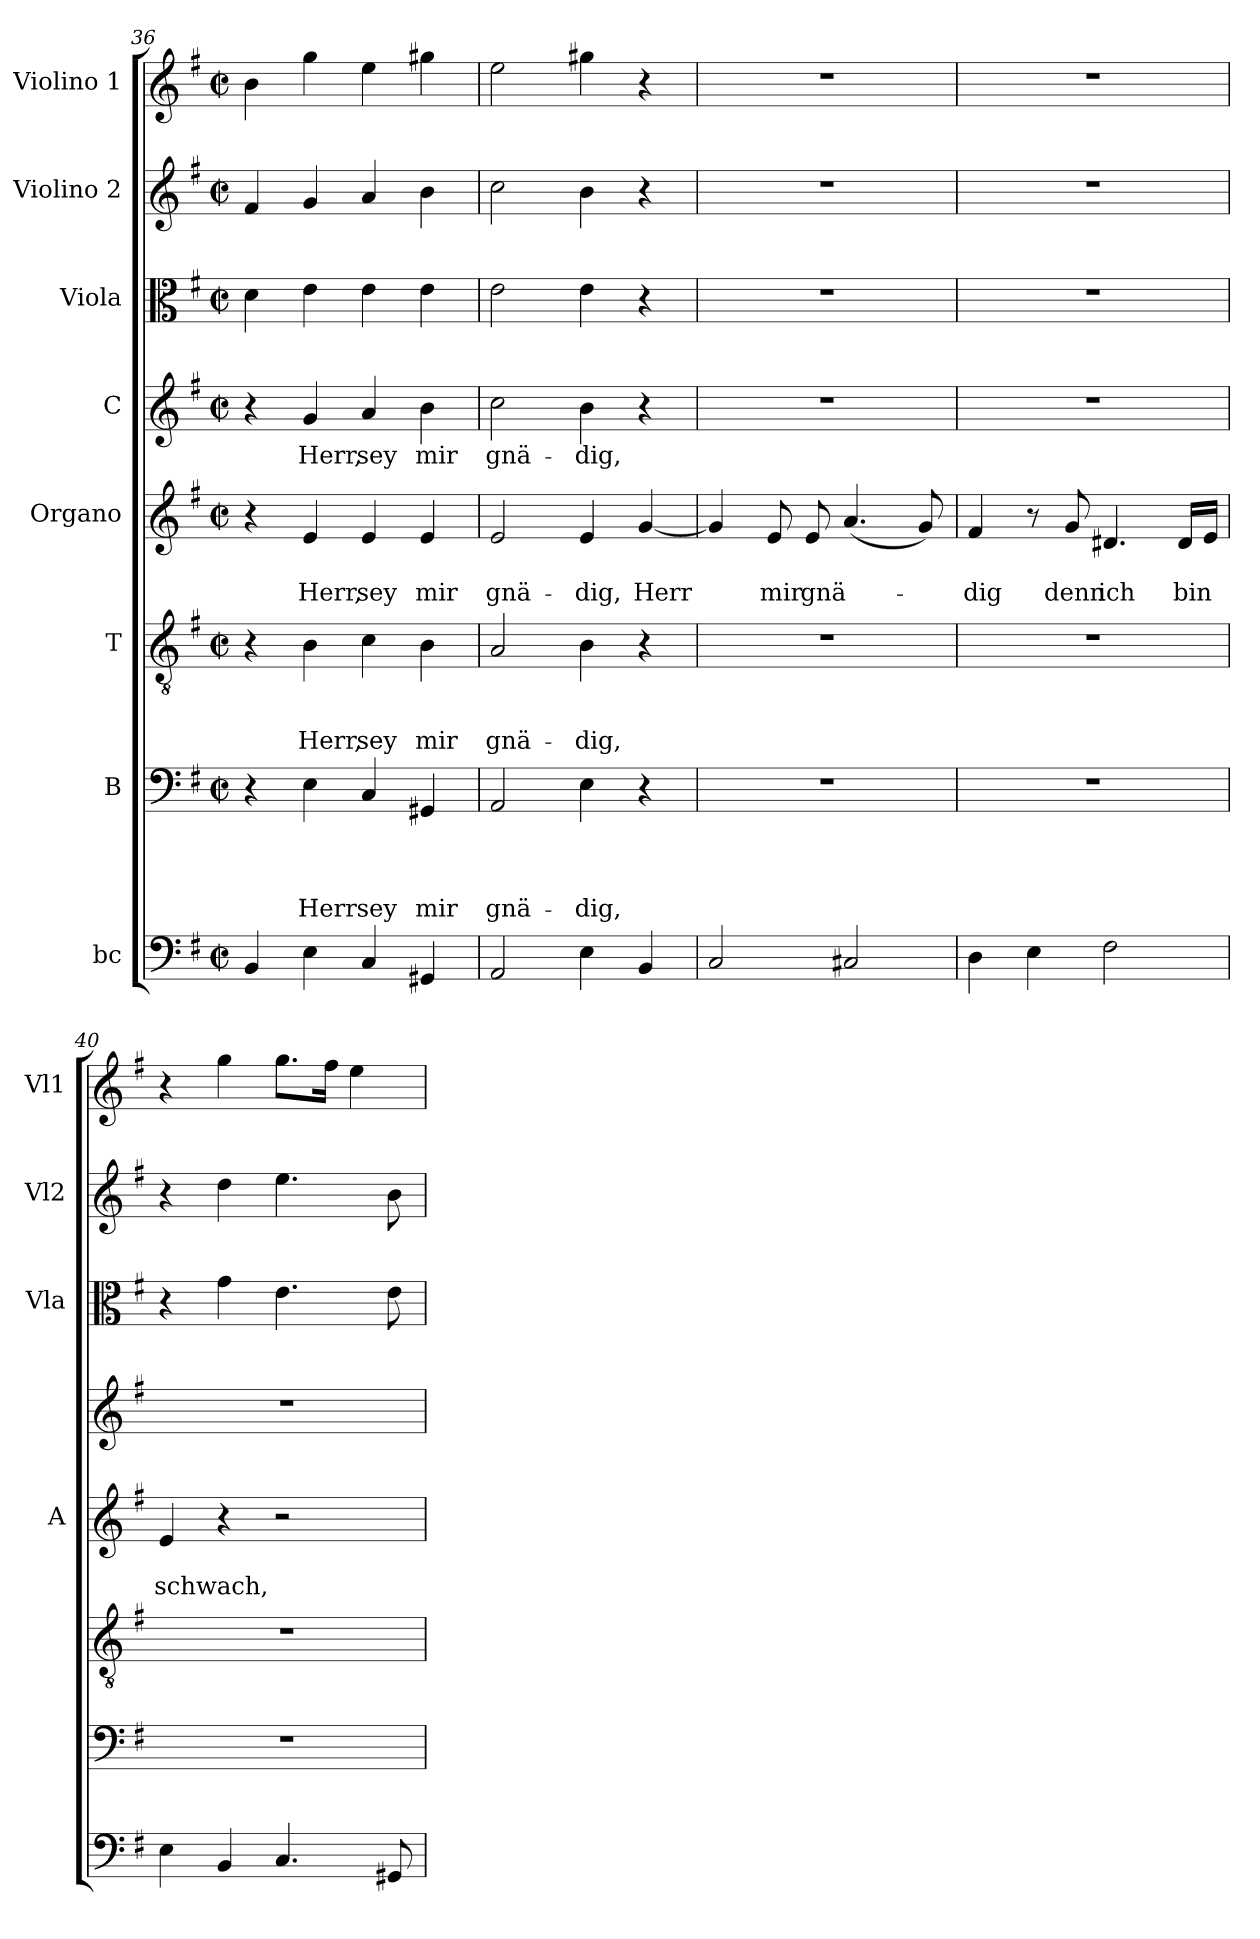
**kern	**kern	**text	**text	**text	**text	**kern	**text	**text	**text	**kern	**text	**text	**kern	**text	**kern	**kern	**kern
*part8	*part7	*part7	*part7	*part7	*part7	*part6	*part6	*part6	*part6	*part5	*part5	*part5	*part4	*part4	*part3	*part2	*part1
*staff8	*staff7	*staff7	*staff7	*staff7	*staff7	*staff6	*staff6	*staff6	*staff6	*staff5	*staff5	*staff5	*staff4	*staff4	*staff3	*staff2	*staff1
*I"bc	*I"B	*	*	*	*	*I"T	*	*	*	*I"Organo	*	*	*I"C	*	*I"Viola	*I"Violino 2	*I"Violino 1
*	*	*	*	*	*	*	*	*	*	*I'A	*	*	*	*	*I'Vla	*I'Vl2	*I'Vl1
*clefF4	*clefF4	*	*	*	*	*clefGv2	*	*	*	*clefG2	*	*	*clefG2	*	*clefC3	*clefG2	*clefG2
*k[f#]	*k[f#]	*	*	*	*	*k[f#]	*	*	*	*k[f#]	*	*	*k[f#]	*	*k[f#]	*k[f#]	*k[f#]
*G:	*G:	*	*	*	*	*G:	*	*	*	*G:	*	*	*G:	*	*G:	*G:	*G:
*M2/2	*M2/2	*	*	*	*	*M2/2	*	*	*	*M2/2	*	*	*M2/2	*	*M2/2	*M2/2	*M2/2
*met(c|)	*met(c|)	*	*	*	*	*met(c|)	*	*	*	*met(c|)	*	*	*met(c|)	*	*met(c|)	*met(c|)	*met(c|)
=36	=36	=36	=36	=36	=36	=36	=36	=36	=36	=36	=36	=36	=36	=36	=36	=36	=36
4BB/	4r	.	.	.	.	4r	.	.	.	4r	.	.	4r	.	4d\	4f#/	4b\
!	!	!	!	!	!LO:LY:b	!	!	!	!LO:LY:b	!	!	!LO:LY:b	!	!LO:LY:b	!	!	!
4E\	4E\	.	.	.	Herr	4B\	.	.	Herr,	4e/	.	Herr,	4g/	Herr,	4e\	4g/	4gg\
!	!	!	!	!	!LO:LY:b	!	!	!	!LO:LY:b	!	!	!LO:LY:b	!	!LO:LY:b	!	!	!
4C</	4C/	.	.	.	sey	4c\	.	.	sey	4e/	.	sey	4a/	sey	4e\	4a/	4ee\
!	!	!	!	!	!LO:LY:b	!	!	!	!LO:LY:b	!	!	!LO:LY:b	!	!LO:LY:b	!	!	!
4GG#X</	4GG#X/	.	.	.	mir	4B\	.	.	mir	4e/	.	mir	4b\	mir	4e\	4b\	4gg#X\
=37	=37	=37	=37	=37	=37	=37	=37	=37	=37	=37	=37	=37	=37	=37	=37	=37	=37
!	!	!	!	!	!LO:LY:b	!	!	!	!LO:LY:b	!	!	!LO:LY:b	!	!LO:LY:b	!	!	!
2AA/	2AA/	.	.	.	gnä-	2A/	.	.	gnä-	2e/	.	gnä-	2cc\	gnä-	2e\	2cc\	2ee\
!	!	!	!	!	!LO:LY:b:rj	!	!	!	!LO:LY:b:rj	!	!	!LO:LY:b:rj	!	!LO:LY:b:rj	!	!	!
4E\	4E\	.	.	.	-dig,	4B\	.	.	-dig,	4e/	.	-dig,	4b\	-dig,	4e\	4b\	4gg#X\
!	!	!	!	!	!	!	!	!	!	!	!	!LO:LY:b	!	!	!	!	!
4BB</	4r	.	.	.	.	4r	.	.	.	[<4g/	.	Herr	4r	.	4r	4r	4r
=38	=38	=38	=38	=38	=38	=38	=38	=38	=38	=38	=38	=38	=38	=38	=38	=38	=38
2C/	1r	.	.	.	.	1r	.	.	.	4g/]	.	.	1r	.	1r	1r	1r
!	!	!	!	!	!	!	!	!	!	!	!	!LO:LY:b	!	!	!	!	!
.	.	.	.	.	.	.	.	.	.	8e/	.	mir	.	.	.	.	.
!	!	!	!	!	!	!	!	!	!	!	!	!LO:LY:b	!	!	!	!	!
.	.	.	.	.	.	.	.	.	.	8e/	.	gnä-	.	.	.	.	.
2C#X</	.	.	.	.	.	.	.	.	.	(<4.a/	.	.	.	.	.	.	.
.	.	.	.	.	.	.	.	.	.	8g/)	.	.	.	.	.	.	.
=39	=39	=39	=39	=39	=39	=39	=39	=39	=39	=39	=39	=39	=39	=39	=39	=39	=39
!	!	!	!	!	!	!	!	!	!	!	!	!LO:LY:b	!	!	!	!	!
4D\	1r	.	.	.	.	1r	.	.	.	4f#/	.	-dig	1r	.	1r	1r	1r
4E\	.	.	.	.	.	.	.	.	.	8r	.	.	.	.	.	.	.
!	!	!	!	!	!	!	!	!	!	!	!	!LO:LY:b	!	!	!	!	!
.	.	.	.	.	.	.	.	.	.	8g/	.	denn	.	.	.	.	.
!	!	!	!	!	!	!	!	!	!	!	!	!LO:LY:b	!	!	!	!	!
2F#\	.	.	.	.	.	.	.	.	.	4.d#X/	.	ich	.	.	.	.	.
!	!	!	!	!	!	!	!	!	!	!	!	!LO:LY:b	!	!	!	!	!
.	.	.	.	.	.	.	.	.	.	16d#/LL	.	bin	.	.	.	.	.
.	.	.	.	.	.	.	.	.	.	16e/JJ	.	.	.	.	.	.	.
!!LO:PB:g=z
=40	=40	=40	=40	=40	=40	=40	=40	=40	=40	=40	=40	=40	=40	=40	=40	=40	=40
!	!	!	!	!	!	!	!	!	!	!	!	!LO:LY:b	!	!	!	!	!
4E\	1r	.	.	.	.	1r	.	.	.	4e/	.	schwach,	1r	.	4r	4r	4r
4BB/	.	.	.	.	.	.	.	.	.	4r	.	.	.	.	4g\	4dd\	4gg\
4.C/	.	.	.	.	.	.	.	.	.	2r	.	.	.	.	4.e\	4.ee\	8.gg\L
.	.	.	.	.	.	.	.	.	.	.	.	.	.	.	.	.	16ff#\Jk
.	.	.	.	.	.	.	.	.	.	.	.	.	.	.	.	.	4ee\
8GG#X/	.	.	.	.	.	.	.	.	.	.	.	.	.	.	8e\	8b\	.
=	=	=	=	=	=	=	=	=	=	=	=	=	=	=	=	=	=
*-	*-	*-	*-	*-	*-	*-	*-	*-	*-	*-	*-	*-	*-	*-	*-	*-	*-
